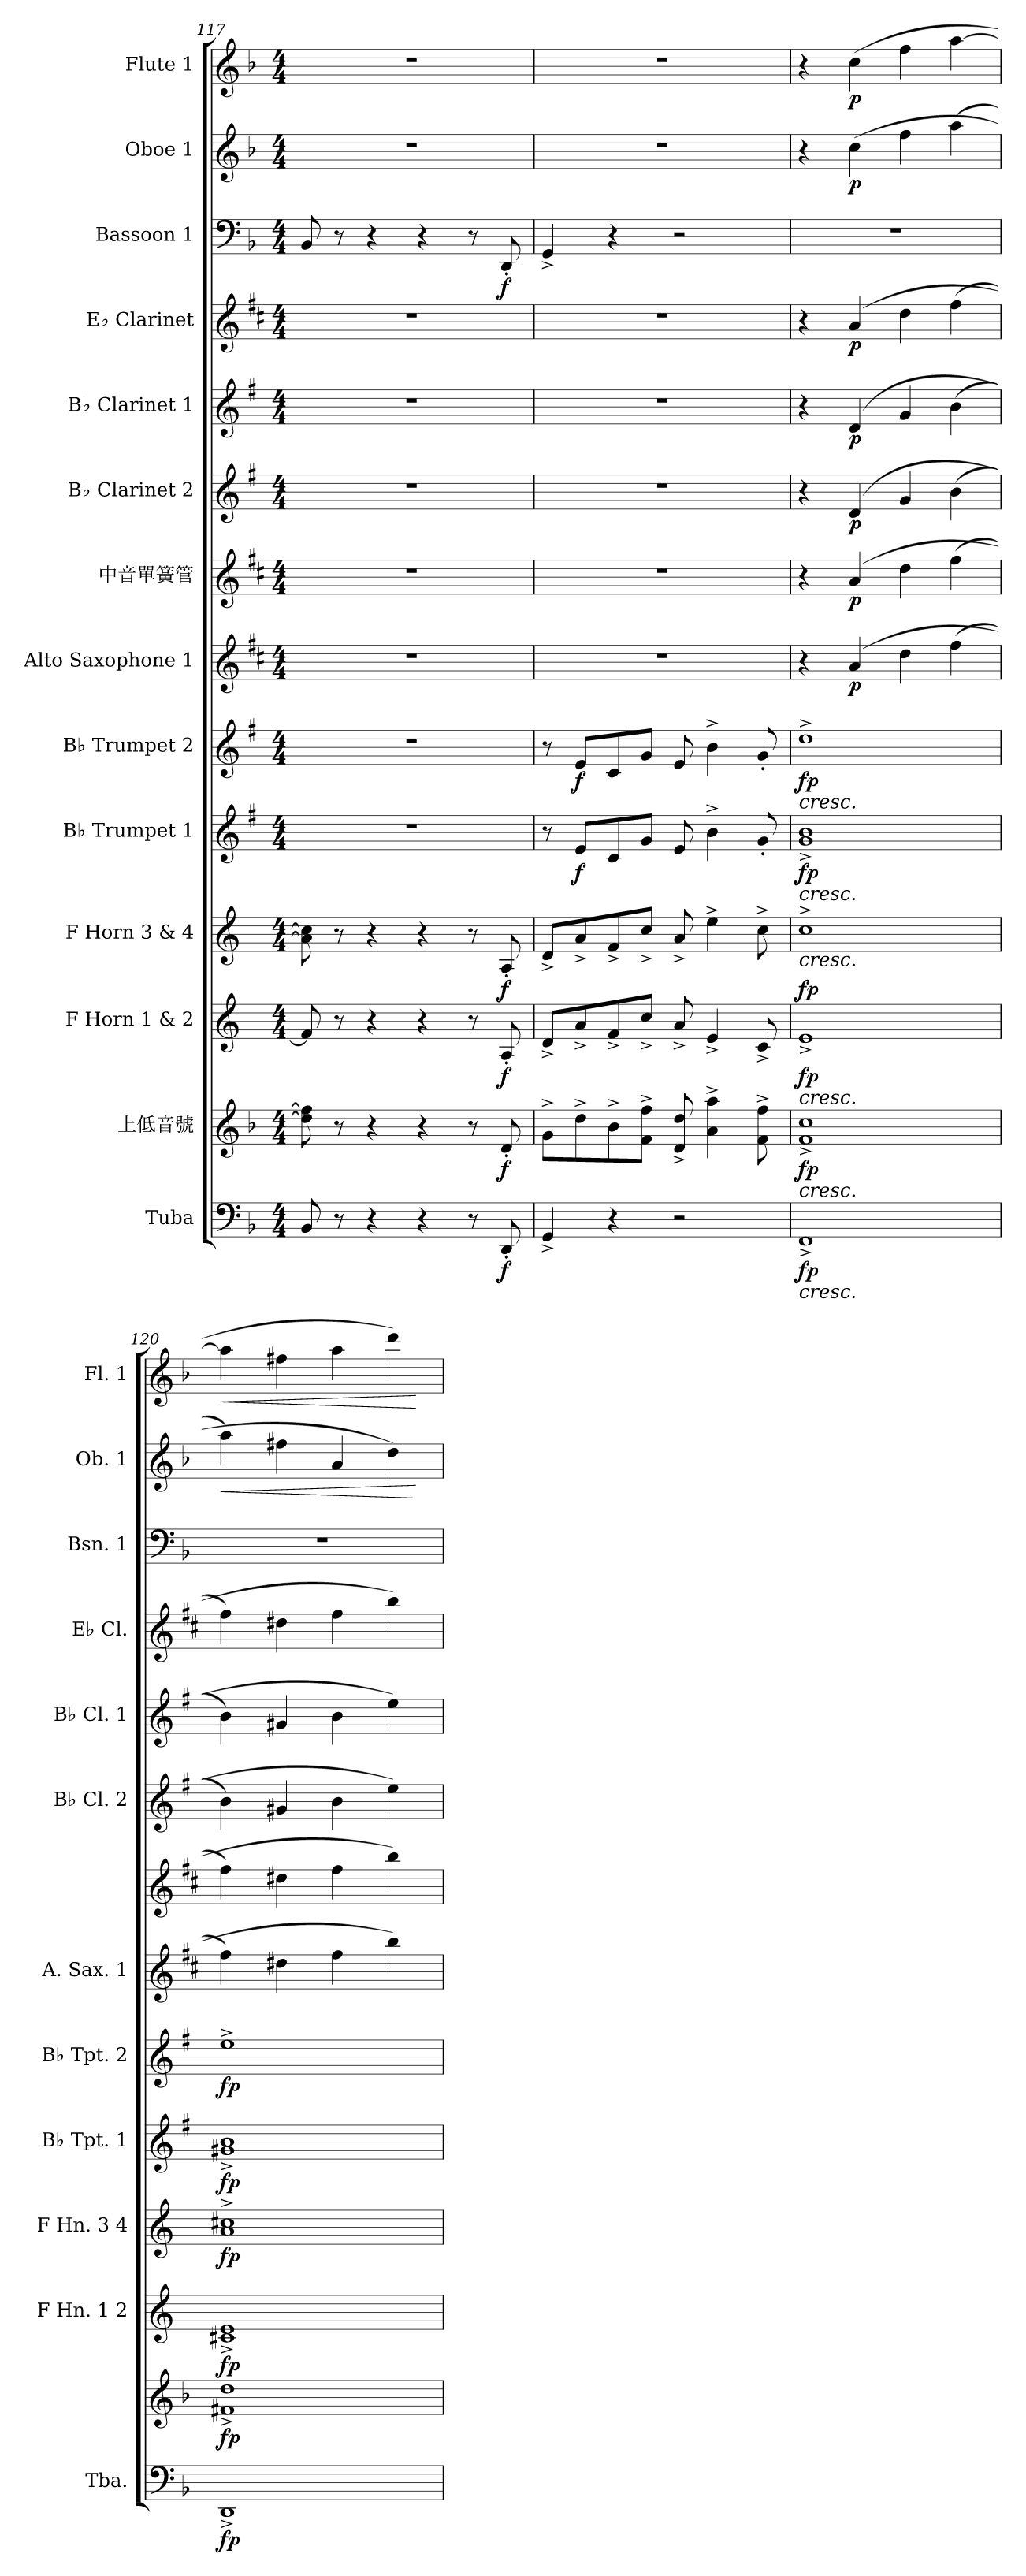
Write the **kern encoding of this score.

**kern	**dynam	**kern	**dynam	**kern	**dynam	**kern	**dynam	**kern	**dynam	**kern	**dynam	**kern	**dynam	**kern	**dynam	**kern	**dynam	**kern	**dynam	**kern	**dynam	**kern	**dynam	**kern	**dynam	**kern	**dynam
*part14	*part14	*part13	*part13	*part12	*part12	*part11	*part11	*part10	*part10	*part9	*part9	*part8	*part8	*part7	*part7	*part6	*part6	*part5	*part5	*part4	*part4	*part3	*part3	*part2	*part2	*part1	*part1
*staff14	*staff14	*staff13	*staff13	*staff12	*staff12	*staff11	*staff11	*staff10	*staff10	*staff9	*staff9	*staff8	*staff8	*staff7	*staff7	*staff6	*staff6	*staff5	*staff5	*staff4	*staff4	*staff3	*staff3	*staff2	*staff2	*staff1	*staff1
*I"Tuba	*	*I"上低音號	*	*I"F Horn 1 &amp; 2	*	*I"F Horn 3 &amp; 4	*	*I"B♭ Trumpet 1	*	*I"B♭ Trumpet 2	*	*I"Alto Saxophone 1	*	*I"中音單簧管	*	*I"B♭ Clarinet 2	*	*I"B♭ Clarinet 1	*	*I"E♭ Clarinet	*	*I"Bassoon 1	*	*I"Oboe 1	*	*I"Flute 1	*
*I'Tba.	*	*	*	*I'F Hn. 1 2	*	*I'F Hn. 3 4	*	*I'B♭ Tpt. 1	*	*I'B♭ Tpt. 2	*	*I'A. Sax. 1	*	*	*	*I'B♭ Cl. 2	*	*I'B♭ Cl. 1	*	*I'E♭ Cl.	*	*I'Bsn. 1	*	*I'Ob. 1	*	*I'Fl. 1	*
*clefF4	*	*clefG2	*	*clefG2	*	*clefG2	*	*clefG2	*	*clefG2	*	*clefG2	*	*clefG2	*	*clefG2	*	*clefG2	*	*clefG2	*	*clefF4	*	*clefG2	*	*clefG2	*
*	*	*ITrd8c14	*	*ITrd4c7	*	*ITrd4c7	*	*ITrd1c2	*	*ITrd1c2	*	*ITrd5c9	*	*ITrd5c9	*	*ITrd1c2	*	*ITrd1c2	*	*ITrd-2c-3	*	*	*	*	*	*	*
*k[b-]	*	*k[b-]	*	*k[b-]	*	*k[b-]	*	*k[b-]	*	*k[b-]	*	*k[b-]	*	*k[b-]	*	*k[b-]	*	*k[b-]	*	*k[b-]	*	*k[b-]	*	*k[b-]	*	*k[b-]	*
*M4/4	*	*M4/4	*	*M4/4	*	*M4/4	*	*M4/4	*	*M4/4	*	*M4/4	*	*M4/4	*	*M4/4	*	*M4/4	*	*M4/4	*	*M4/4	*	*M4/4	*	*M4/4	*
=117	=117	=117	=117	=117	=117	=117	=117	=117	=117	=117	=117	=117	=117	=117	=117	=117	=117	=117	=117	=117	=117	=117	=117	=117	=117	=117	=117
8BB-/	.	8d\] 8f\]	.	8B-/]	.	8d\] 8f\]	.	1r	.	1r	.	1r	.	1r	.	1r	.	1r	.	1r	.	8BB-/	.	1r	.	1r	.
8r	.	8r	.	8r	.	8r	.	.	.	.	.	.	.	.	.	.	.	.	.	.	.	8r	.	.	.	.	.
4r	.	4r	.	4r	.	4r	.	.	.	.	.	.	.	.	.	.	.	.	.	.	.	4r	.	.	.	.	.
4r	.	4r	.	4r	.	4r	.	.	.	.	.	.	.	.	.	.	.	.	.	.	.	4r	.	.	.	.	.
8r	.	8r	.	8r	.	8r	.	.	.	.	.	.	.	.	.	.	.	.	.	.	.	8r	.	.	.	.	.
!	!LO:DY:b	!	!LO:DY:b	!	!LO:DY:b	!	!LO:DY:b	!	!	!	!	!	!	!	!	!	!	!	!	!	!	!	!LO:DY:b	!	!	!	!
8DD'/	f	8D'/	f	8D'/	f	8D'/	f	.	.	.	.	.	.	.	.	.	.	.	.	.	.	8DD'/	f	.	.	.	.
=118	=118	=118	=118	=118	=118	=118	=118	=118	=118	=118	=118	=118	=118	=118	=118	=118	=118	=118	=118	=118	=118	=118	=118	=118	=118	=118	=118
4GG^/	.	8G^\L	.	8G^/L	.	8G^/L	.	8r	.	8r	.	1r	.	1r	.	1r	.	1r	.	1r	.	4GG^/	.	1r	.	1r	.
!	!	!	!	!	!	!	!	!	!LO:DY:b	!	!LO:DY:b	!	!	!	!	!	!	!	!	!	!	!	!	!	!	!	!
.	.	8d^\	.	8d^/	.	8d^/	.	8d/L	f	8d/L	f	.	.	.	.	.	.	.	.	.	.	.	.	.	.	.	.
4r	.	8B-^\	.	8B-^/	.	8B-^/	.	8B-/	.	8B-/	.	.	.	.	.	.	.	.	.	.	.	4r	.	.	.	.	.
.	.	8F\^ 8f\^J	.	8f^/J	.	8f^/J	.	8f/J	.	8f/J	.	.	.	.	.	.	.	.	.	.	.	.	.	.	.	.	.
2r	.	8D/^ 8d/^	.	8d^/	.	8d^/	.	8d/	.	8d/	.	.	.	.	.	.	.	.	.	.	.	2r	.	.	.	.	.
.	.	4A\^ 4a\^	.	4A^/	.	4a^\	.	4a^\	.	4a^\	.	.	.	.	.	.	.	.	.	.	.	.	.	.	.	.	.
.	.	8F\^ 8f\^	.	8F^/	.	8f^\	.	8f'/	.	8f'/	.	.	.	.	.	.	.	.	.	.	.	.	.	.	.	.	.
=119	=119	=119	=119	=119	=119	=119	=119	=119	=119	=119	=119	=119	=119	=119	=119	=119	=119	=119	=119	=119	=119	=119	=119	=119	=119	=119	=119
!	!LO:HP:b	!	!LO:HP:b	!	!LO:HP:b	!	!LO:HP:b	!	!LO:HP:b	!	!LO:HP:b	!	!	!	!	!	!	!	!	!	!	!	!	!	!	!	!
!	!LO:DY:n=1:b	!	!LO:DY:n=1:b	!	!LO:DY:n=1:b	!	!LO:DY:n=1:b	!	!LO:DY:n=1:b	!	!LO:DY:n=1:b	!	!	!	!	!	!	!	!	!	!	!	!	!	!	!	!
1FF^	< fp	1F^ 1c^	< fp	1A^	< fp	1f^	< fp	1f^ 1a^	< fp	1cc^	< fp	4r	.	4r	.	4r	.	4r	.	4r	.	1r	.	4r	.	4r	.
!	!	!	!	!	!	!	!	!	!	!	!	!	!LO:DY:b	!	!LO:DY:b	!	!LO:DY:b	!	!LO:DY:b	!	!LO:DY:b	!	!	!	!LO:DY:b	!	!LO:DY:b
.	.	.	.	.	.	.	.	.	.	.	.	(>4c/	p	(>4c/	p	(>4c/	p	(>4c/	p	(>4cc/	p	.	.	(>4cc\	p	(>4cc\	p
.	.	.	.	.	.	.	.	.	.	.	.	4f\	.	4f\	.	4f/	.	4f/	.	4ff\	.	.	.	4ff\	.	4ff\	.
.	.	.	.	.	.	.	.	.	.	.	.	(>4a\	.	(>4a\	.	(>4a\	.	(>4a\	.	(>4aa\	.	.	.	(>4aa\	.	[4aa\	.
=120	=120	=120	=120	=120	=120	=120	=120	=120	=120	=120	=120	=120	=120	=120	=120	=120	=120	=120	=120	=120	=120	=120	=120	=120	=120	=120	=120
!	!LO:DY:b	!	!LO:DY:b	!	!LO:DY:b	!	!LO:DY:b	!	!LO:DY:b	!	!LO:DY:b	!	!	!	!	!	!	!	!	!	!	!	!	!	!LO:HP:b	!	!LO:HP:b
1DD^	fp	1F#X^ 1d^	fp	1F#X^ 1A^	fp	1d^ 1f#X^	fp	1f#X^ 1a^	fp	1dd^	fp	4a\)	.	4a\)	.	4a\)	.	4a\)	.	4aa\)	.	1r	.	4aa\)	<	4aa\]	<
.	.	.	.	.	.	.	.	.	.	.	.	4f#X\	.	4f#X\	.	4f#X/	.	4f#X/	.	4ff#X\	.	.	.	4ff#X\	.	4ff#X\	.
.	.	.	.	.	.	.	.	.	.	.	.	4a\	.	4a\	.	4a\	.	4a\	.	4aa\	.	.	.	4a/	.	4aa\	.
.	.	.	.	.	.	.	.	.	.	.	.	4dd\)	.	4dd\)	.	4dd\)	.	4dd\)	.	4ddd\)	.	.	.	4dd\)	.	4ddd\)	.
.	[	.	[	.	[	.	[	.	[	.	[	.	.	.	.	.	.	.	.	.	.	.	.	.	[	.	[
=	=	=	=	=	=	=	=	=	=	=	=	=	=	=	=	=	=	=	=	=	=	=	=	=	=	=	=
*-	*-	*-	*-	*-	*-	*-	*-	*-	*-	*-	*-	*-	*-	*-	*-	*-	*-	*-	*-	*-	*-	*-	*-	*-	*-	*-	*-
